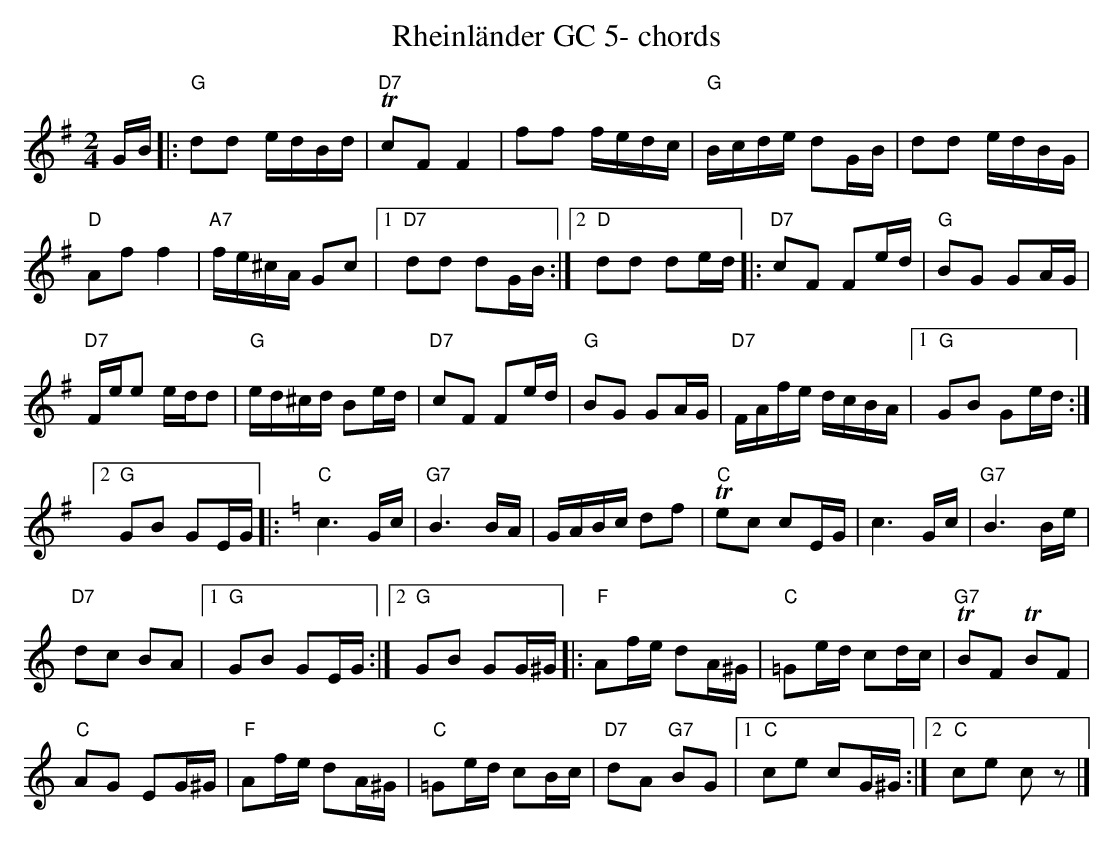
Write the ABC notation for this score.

X:1
T:Rheinl\"ander GC 5- chords
M:2/4
L:1/16
K:Gmaj%%MIDI gchordon
GB |: "G"d2d2 edBd | "D7"Tc2F2F4 | f2f2 fedc | "G"Bcde d2GB | d2d2 edBG |
"D"A2f2 f4 | "A7"fe^cA G2c2 |1 "D7"d2d2 d2GB :|2 "D"d2d2 d2ed |: "D7"c2F2 F2ed | "G"B2G2 G2AG |
"D7"Fee2 edd2 | "G"ed^cd B2ed | "D7"c2F2 F2ed | "G"B2G2 G2AG | "D7"FAfe dcBA |1 "G"G2B2 G2ed :|2
"G"G2B2 G2EG |: [K:Cmaj] "C"c6Gc | "G7"B6BA | GABc d2f2 | "C"Te2c2 c2EG | c6Gc | "G7"B6Be |
"D7"d2c2 B2A2 |1 "G"G2B2 G2EG :|2 "G"G2B2 G2G^G |: "F"A2fe d2A^G | "C"=G2ed c2dc | "G7"TB2F2 TB2F2 |
"C"A2G2 E2G^G | "F"A2fe d2A^G | "C"=G2ed c2Bc | "D7"d2A2 "G7"B2G2 |1 "C"c2e2 c2G^G :|2 "C"c2e2 c2z2 |]
